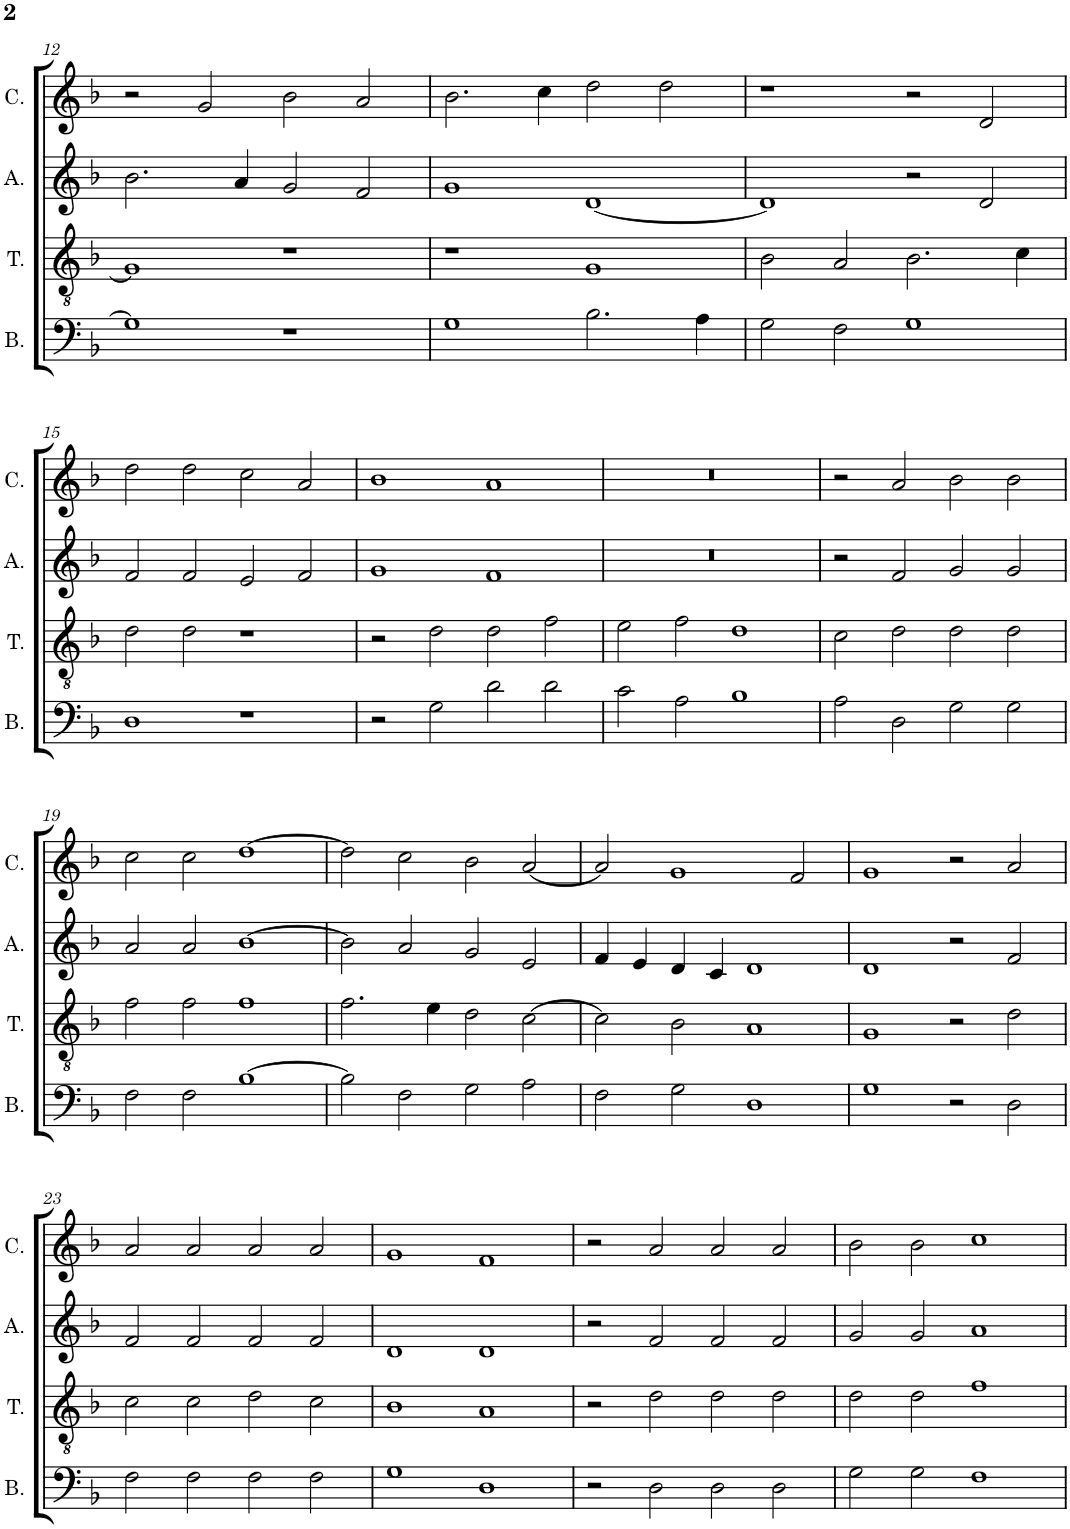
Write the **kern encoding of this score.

**kern	**kern	**kern	**kern
*part4	*part3	*part2	*part1
*staff4	*staff3	*staff2	*staff1
*I"Bassus	*I"Tenor	*I"Altus	*I"Cantus
*I'B.	*I'T.	*I'A.	*I'C.
!!LO:PB:g=z
*clefF4	*clefGv2	*clefG2	*clefG2
*k[b-]	*k[b-]	*k[b-]	*k[b-]
*M2/1	*M2/1	*M2/1	*M2/1
=12	=12	=12	=12
1G]	1G]	2.b-\	2r
.	.	.	2g/
.	.	4a/	.
1r	1r	2g/	2b-\
.	.	2f/	2a/
=13	=13	=13	=13
1G	1r	1g	2.b-\
.	.	.	4cc\
2.B-\	1G	[1d	2dd\
.	.	.	2dd\
4A\	.	.	.
=14	=14	=14	=14
2G\	2B-\	1d]	1r
2F\	2A/	.	.
1G	2.B-\	2r	2r
.	.	2d/	2d/
.	4c\	.	.
!!LO:LB:g=z
=15	=15	=15	=15
1D	2d\	2f/	2dd\
.	2d\	2f/	2dd\
1r	1r	2e/	2cc\
.	.	2f/	2a/
=16	=16	=16	=16
2r	2r	1g	1b-
2G\	2d\	.	.
2d\	2d\	1f	1a
2d\	2f\	.	.
=17	=17	=17	=17
2c\	2e\	0r	0r
2A\	2f\	.	.
1B-	1d	.	.
=18	=18	=18	=18
2A\	2c\	2r	2r
2D\	2d\	2f/	2a/
2G\	2d\	2g/	2b-\
2G\	2d\	2g/	2b-\
!!LO:LB:g=z
=19	=19	=19	=19
2F\	2f\	2a/	2cc\
2F\	2f\	2a/	2cc\
[1B-	1f	[1b-	[1dd
=20	=20	=20	=20
2B-\]	2.f\	2b-\]	2dd\]
2F\	.	2a/	2cc\
.	4e\	.	.
2G\	2d\	2g/	2b-\
2A\	[2c\	2e/	[2a/
=21	=21	=21	=21
2F\	2c\]	4f/	2a/]
.	.	4e/	.
2G\	2B-\	4d/	1g
.	.	4c/	.
1D	1A	1d	.
.	.	.	2f/
=22	=22	=22	=22
1G	1G	1d	1g
2r	2r	2r	2r
2D\	2d\	2f/	2a/
!!LO:LB:g=z
=23	=23	=23	=23
2F\	2c\	2f/	2a/
2F\	2c\	2f/	2a/
2F\	2d\	2f/	2a/
2F\	2c\	2f/	2a/
=24	=24	=24	=24
1G	1B-	1d	1g
1D	1A	1d	1f
=25	=25	=25	=25
2r	2r	2r	2r
2D\	2d\	2f/	2a/
2D\	2d\	2f/	2a/
2D\	2d\	2f/	2a/
=26	=26	=26	=26
2G\	2d\	2g/	2b-\
2G\	2d\	2g/	2b-\
1F	1f	1a	1cc
=	=	=	=
*-	*-	*-	*-
